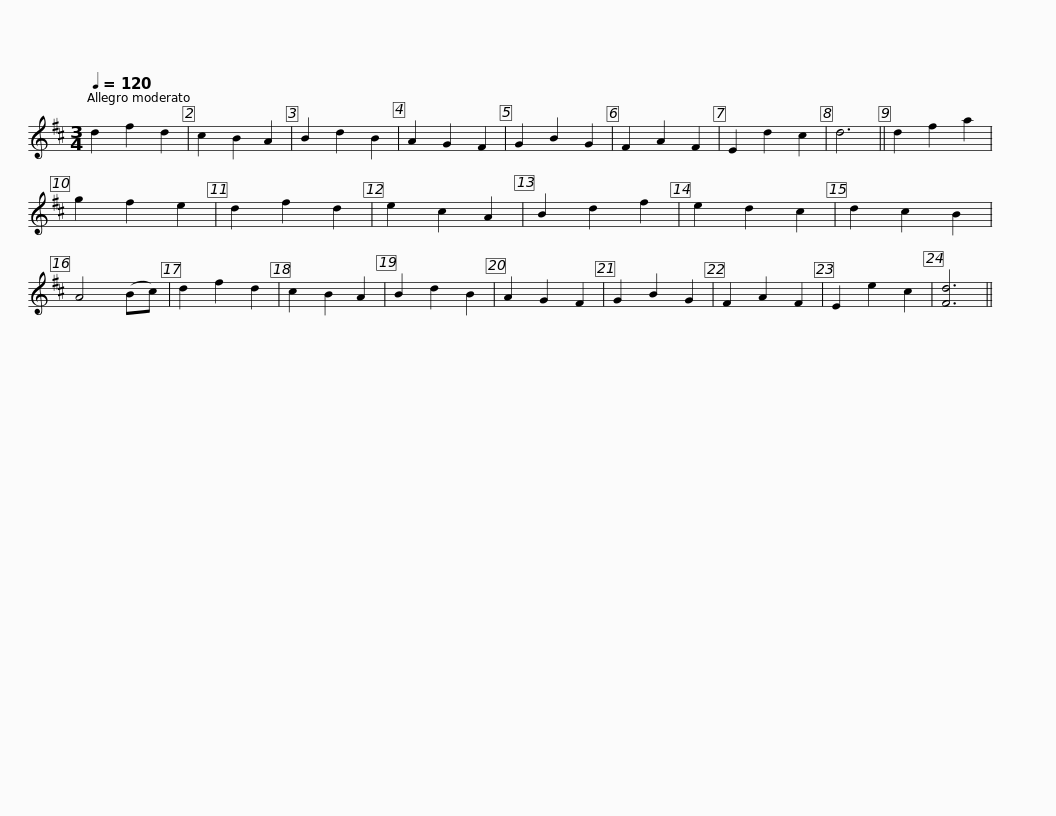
X:1
L:1/8
Q:1/4=120
M:3/4
I:linebreak $
K:D
V:1 treble
V:1
 d2 f2 d2 | c2 B2 A2 | B2 d2 B2 | A2 G2 F2 | G2 B2 G2 | %5
 F2 A2 F2 | E2 d2 c2 | d6 || d2 f2 a2 | g2 f2 e2 | %10
 d2 f2 d2 | e2 c2 A2 | B2 d2 f2 |$ e2 d2 c2 | d2 c2 B2 | %15
 A4 (Bc) | d2 f2 d2 | c2 B2 A2 | B2 d2 B2 | A2 G2 F2 | %20
 G2 B2 G2 | F2 A2 F2 | E2 e2 c2 | [Fd]6 || %24
